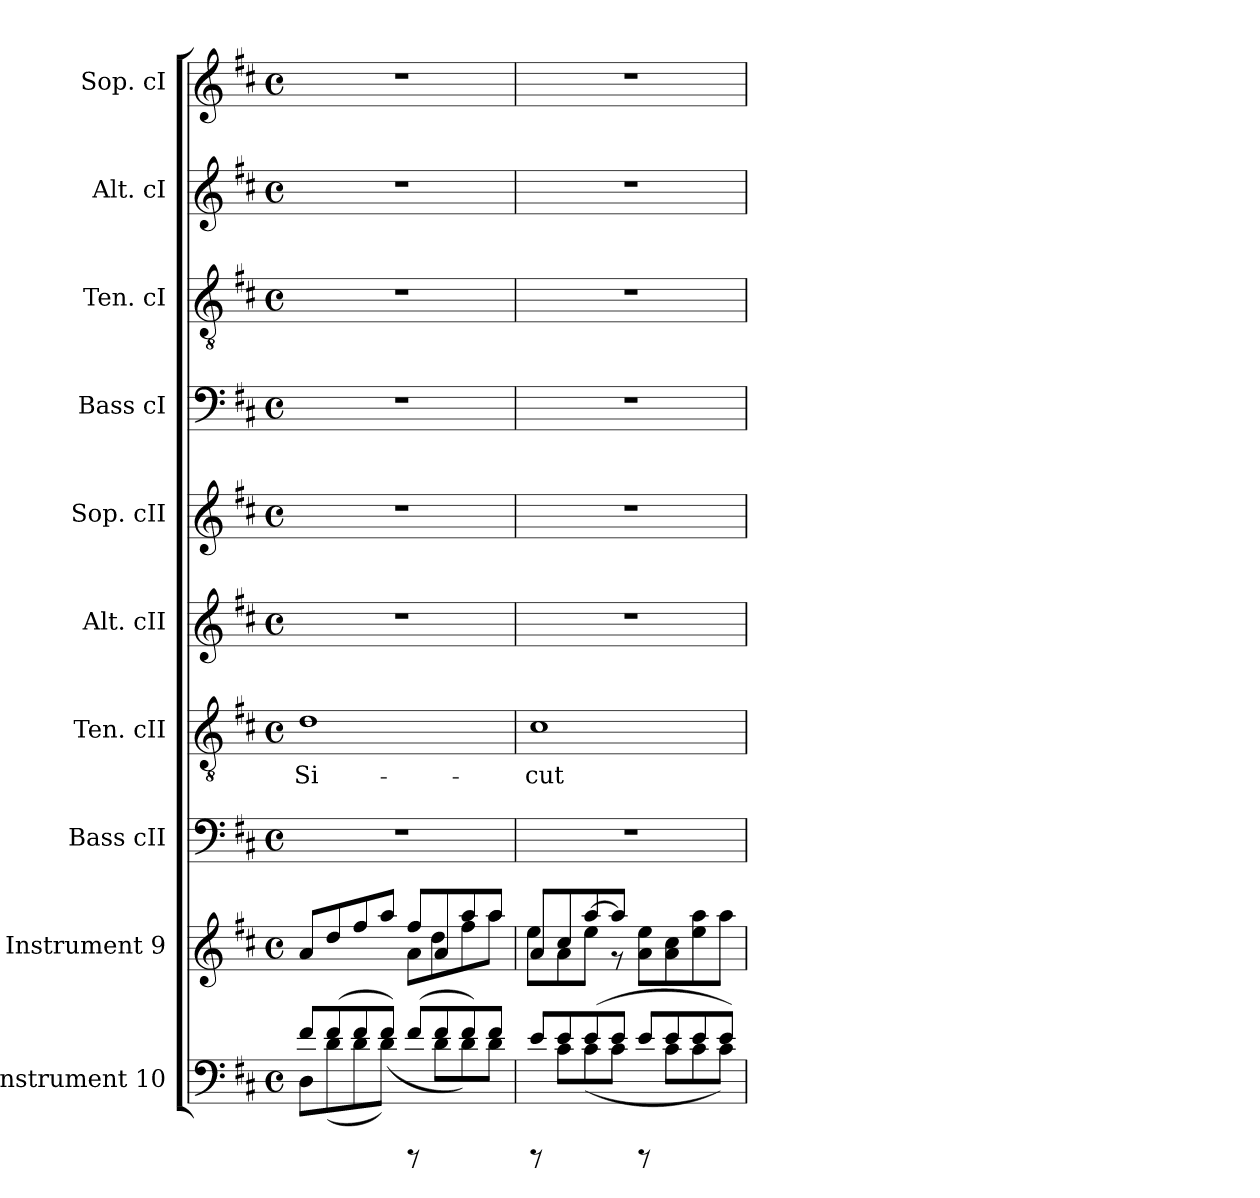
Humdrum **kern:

**kern	**kern	**kern	**kern	**text	**kern	**kern	**kern	**kern	**kern	**kern
*part10	*part9	*part8	*part7	*part7	*part6	*part5	*part4	*part3	*part2	*part1
*staff10	*staff9	*staff8	*staff7	*staff7	*staff6	*staff5	*staff4	*staff3	*staff2	*staff1
*I"Instrument 10	*I"Instrument 9	*I"Bass cII	*I"Ten. cII	*	*I"Alt. cII	*I"Sop. cII	*I"Bass cI	*I"Ten. cI	*I"Alt. cI	*I"Sop. cI
*	*	*I'Bass cII	*I'Ten. cII	*	*I'Alt. cII	*I'Sop. cII	*I'Bass cI	*I'Ten. cI	*I'Alt. cI	*I'Sop. cI
!!LO:PB:g=z
*stria5	*stria5	*stria5	*stria5	*	*stria5	*stria5	*stria5	*stria5	*stria5	*stria5
*clefF4	*clefG2	*clefF4	*clefGv2	*	*clefG2	*clefG2	*clefF4	*clefGv2	*clefG2	*clefG2
*k[f#c#]	*k[f#c#]	*k[f#c#]	*k[f#c#]	*	*k[f#c#]	*k[f#c#]	*k[f#c#]	*k[f#c#]	*k[f#c#]	*k[f#c#]
*D:	*D:	*D:	*D:	*	*D:	*D:	*D:	*D:	*D:	*D:
*M4/4	*M4/4	*M4/4	*M4/4	*	*M4/4	*M4/4	*M4/4	*M4/4	*M4/4	*M4/4
*met(c)	*met(c)	*met(c)	*met(c)	*	*met(c)	*met(c)	*met(c)	*met(c)	*met(c)	*met(c)
=1	=1	=1	=1	=1	=1	=1	=1	=1	=1	=1
*^	*^	*	*	*	*	*	*	*	*	*
!	!	!	!	!	!	!LO:LY:b:cj	!	!	!	!	!	!
8f#/L	8D\L	8a/L	2ryy	1r	1d	Si-	1r	1r	1r	1r	1r	1r
(<8f#/	(<8d\	8dd/	.	.	.	.	.	.	.	.	.	.
8f#/	8d\	8ff#/	.	.	.	.	.	.	.	.	.	.
8f#/J)	(<8d\J)	8aa/J	.	.	.	.	.	.	.	.	.	.
(<8f#/L	8rCCC	8ff#/L	8a\L	.	.	.	.	.	.	.	.	.
8f#/	8d\L	8a/	8dd\	.	.	.	.	.	.	.	.	.
8f#/)	8d\)	8aa/	8ff#\	.	.	.	.	.	.	.	.	.
8f#/J	8d\J	8aa/J	8aa\J	.	.	.	.	.	.	.	.	.
=2	=2	=2	=2	=2	=2	=2	=2	=2	=2	=2	=2	=2
!	!	!	!	!	!	!LO:LY:b:cj	!	!	!	!	!	!
8e/L	8rCCC	8a/L	8ee\L	1r	1c#	-cut	1r	1r	1r	1r	1r	1r
8e/	8c#\L	8cc#/	8a\	.	.	.	.	.	.	.	.	.
(>8e/	(>8c#\	[>8aa/	8ee\J	.	.	.	.	.	.	.	.	.
8e/J	8c#\J	8aa/J]	8rf	.	.	.	.	.	.	.	.	.
8e/L	8rCCC	2ryy	8ee\ 8a\L	.	.	.	.	.	.	.	.	.
8e/	8c#\L	.	8cc#\ 8a\	.	.	.	.	.	.	.	.	.
8e/	8c#\	.	8aa\ 8ee\	.	.	.	.	.	.	.	.	.
8e/J)	8c#\J)	.	8aa\J	.	.	.	.	.	.	.	.	.
*v	*v	*	*	*	*	*	*	*	*	*	*	*
*	*v	*v	*	*	*	*	*	*	*	*	*
=	=	=	=	=	=	=	=	=	=	=
*-	*-	*-	*-	*-	*-	*-	*-	*-	*-	*-
